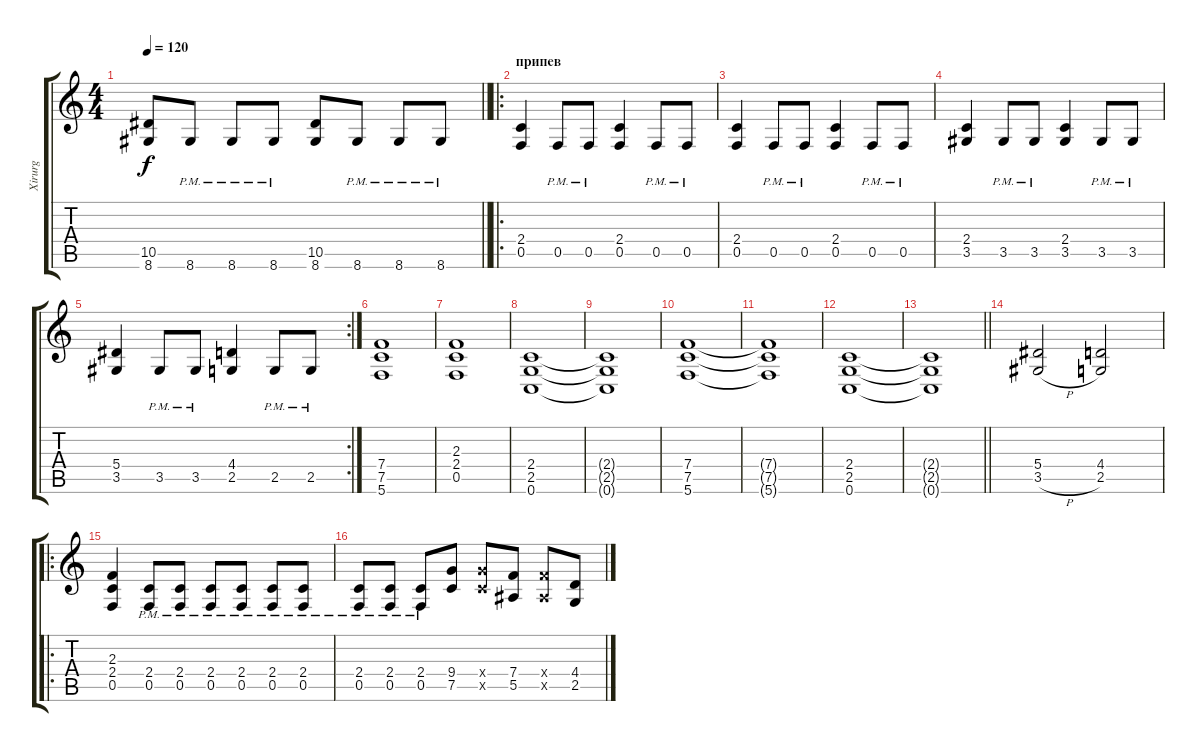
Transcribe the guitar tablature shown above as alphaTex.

\track ("Xirurg" "Xirurg") {instrument distortionguitar}
\staff {score tabs}
\tuning (C4 G3 Eb3 Bb2 F2 C2) {hide}
\ts (4 4)
\tempo 120
\clef g2
\barLineRight lightlight
\ks c
(10.5 8.6).8{dy f} 8.6{pm}.8 8.6{pm}.8 8.6{pm}.8 (10.5 8.6).8 8.6{pm}.8 8.6{pm}.8 8.6{pm}.8 |
\ro
\section ("" "припев")
(2.4 0.5).4 0.5{pm}.8 0.5{pm}.8 (2.4 0.5).4 0.5{pm}.8 0.5{pm}.8 |
(2.4 0.5).4 0.5{pm}.8 0.5{pm}.8 (2.4 0.5).4 0.5{pm}.8 0.5{pm}.8 |
(2.4 3.5).4 3.5{pm}.8 3.5{pm}.8 (2.4 3.5).4 3.5{pm}.8 3.5{pm}.8 |
\rc 2
(5.4 3.5).4 3.5{pm}.8 3.5{pm}.8 (4.4 2.5).4 2.5{pm}.8 2.5{pm}.8 |
(7.4 7.5 5.6).1 |
(2.3 2.4 0.5).1 |
(2.4 2.5 0.6).1 |
(2.4{t} 2.5{t} 0.6{t}).1 |
(7.4 7.5 5.6).1 |
(7.4{t} 7.5{t} 5.6{t}).1 |
(2.4 2.5 0.6).1 |
\barLineRight lightlight
(2.4{t} 2.5{t} 0.6{t}).1 |
(5.4 3.5{h}).2 (4.4 2.5).2 |
\ro
(2.3 2.4 0.5).4 (2.4{pm} 0.5{pm}).8 (2.4{pm} 0.5{pm}).8 (2.4{pm} 0.5{pm}).8 (2.4{pm} 0.5{pm}).8 (2.4{pm} 0.5{pm}).8 (2.4{pm} 0.5{pm}).8 |
(2.4{pm} 0.5{pm}).8 (2.4{pm} 0.5{pm}).8 (2.4{pm} 0.5{pm}).8 (9.4 7.5).8 (9.4{x} 7.5{x}).8 (7.4 5.5).8 (7.4{x} 5.5{x}).8 (4.4 2.5).8
